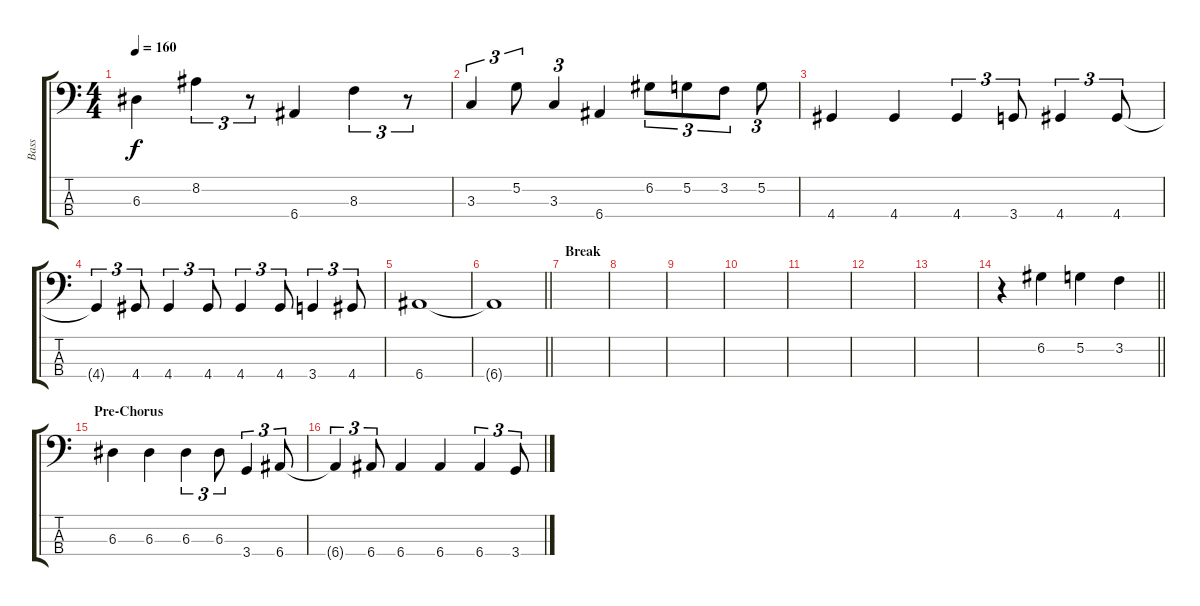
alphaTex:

\track ("Bass" "Bass") {instrument electricbasspick}
\staff {score tabs}
\tuning (G2 D2 A1 E1) {hide}
\ts (4 4)
\tempo 160
\clef f4
\ks c
6.3.4{dy f} 8.2.4{tu (3 2)} r.8{tu (3 2)} 6.4.4 8.3.4{tu (3 2)} r.8{tu (3 2)} |
3.3.4{tu (3 2)} 5.2.8{tu (3 2)} 3.3.4{tu (3 2)} 6.4.4 6.2.8{tu (3 2)} 5.2.8{tu (3 2)} 3.2.8{tu (3 2)} 5.2.8{tu (3 2)} |
4.4.4 4.4.4 4.4.4{tu (3 2)} 3.4.8{tu (3 2)} 4.4.4{tu (3 2)} 4.4.8{tu (3 2)} |
4.4{t}.4{tu (3 2)} 4.4.8{tu (3 2)} 4.4.4{tu (3 2)} 4.4.8{tu (3 2)} 4.4.4{tu (3 2)} 4.4.8{tu (3 2)} 3.4.4{tu (3 2)} 4.4.8{tu (3 2)} |
6.4.1 |
\barLineRight lightlight
6.4{t}.1 |
\section ("" "Break")
|
|
|
|
|
|
|
\barLineRight lightlight
r.4 6.2.4 5.2.4 3.2.4 |
\section ("" "Pre-Chorus")
6.3.4 6.3.4 6.3.4{tu (3 2)} 6.3.8{tu (3 2)} 3.4.4{tu (3 2)} 6.4.8{tu (3 2)} |
6.4{t}.4{tu (3 2)} 6.4.8{tu (3 2)} 6.4.4 6.4.4 6.4.4{tu (3 2)} 3.4.8{tu (3 2)}
